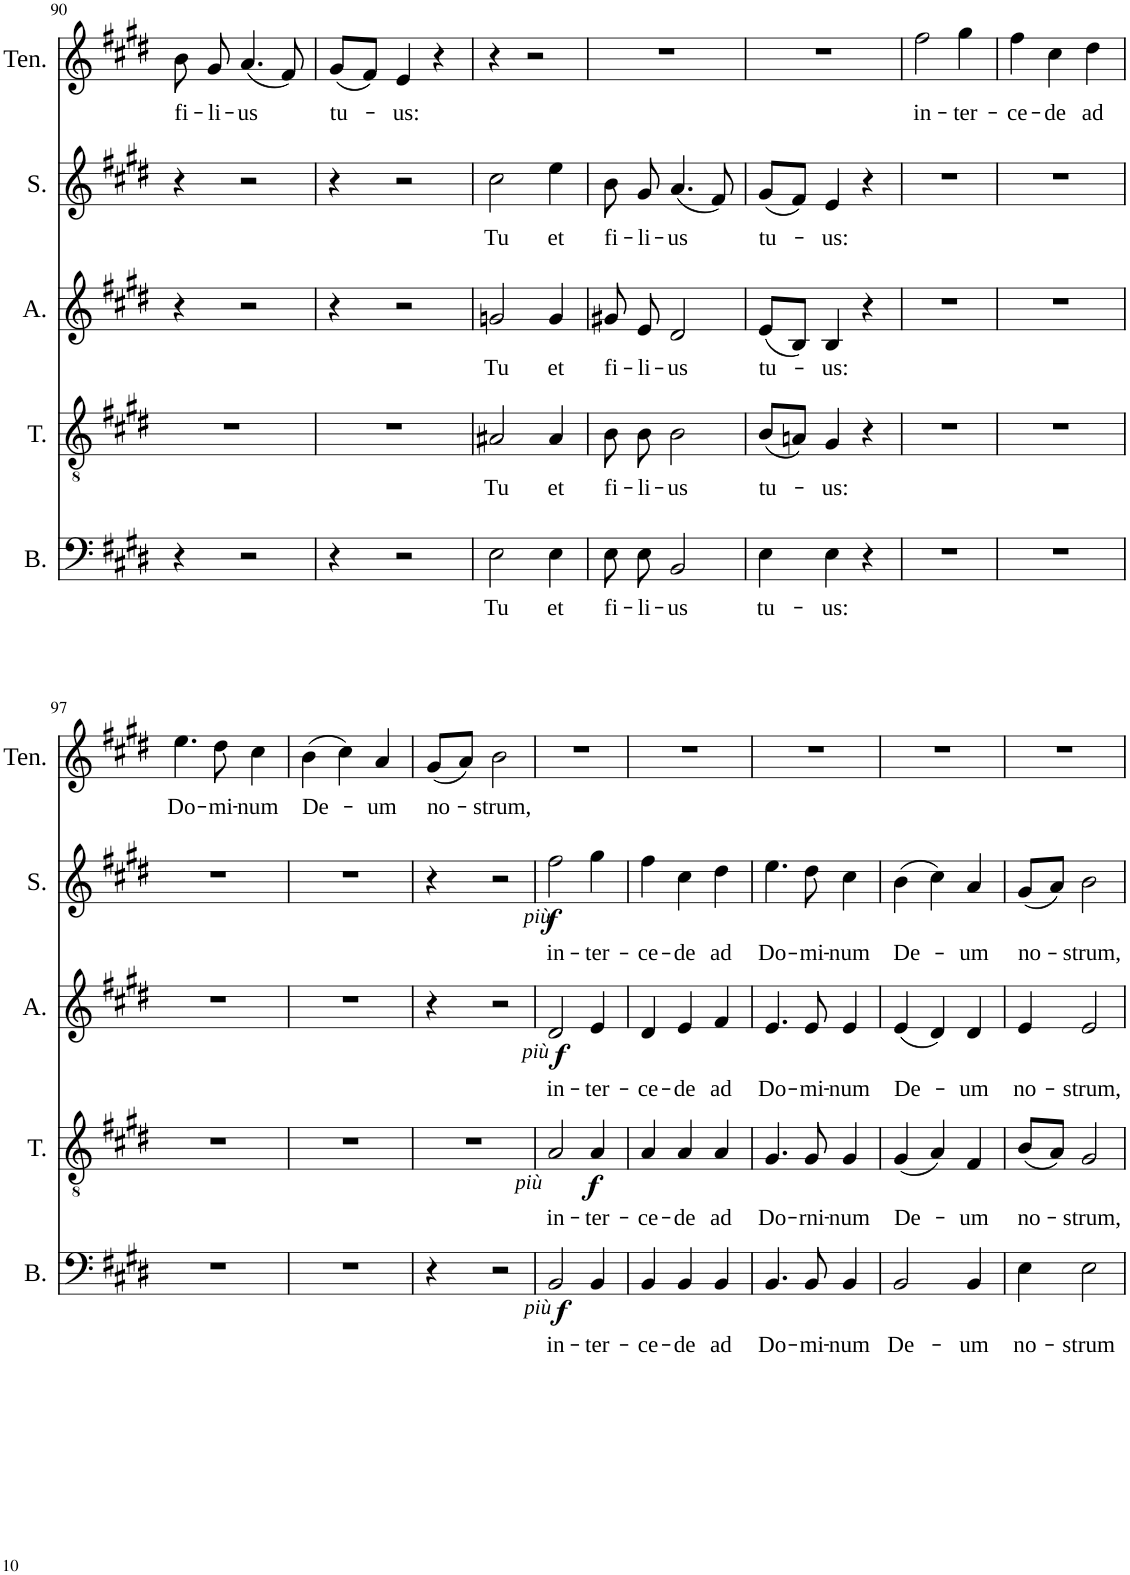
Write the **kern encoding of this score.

**kern	**text	**dynam	**kern	**text	**dynam	**kern	**text	**dynam	**kern	**text	**dynam	**kern	**text
*part5	*part5	*part5	*part4	*part4	*part4	*part3	*part3	*part3	*part2	*part2	*part2	*part1	*part1
*staff5	*staff5	*staff5	*staff4	*staff4	*staff4	*staff3	*staff3	*staff3	*staff2	*staff2	*staff2	*staff1	*staff1
*I"B.	*	*	*I"T.	*	*	*I"A.	*	*	*I"S.	*	*	*I"Ten.	*
*I'B.	*	*	*I'T.	*	*	*I'A.	*	*	*I'S.	*	*	*I'Ten.	*
!!LO:PB:g=z
*clefF4	*	*	*clefGv2	*	*	*clefG2	*	*	*clefG2	*	*	*clefG2	*
*k[f#c#g#d#]	*	*	*k[f#c#g#d#]	*	*	*k[f#c#g#d#]	*	*	*k[f#c#g#d#]	*	*	*k[f#c#g#d#]	*
*M3/4	*	*	*M3/4	*	*	*M3/4	*	*	*M3/4	*	*	*M3/4	*
=90	=90	=90	=90	=90	=90	=90	=90	=90	=90	=90	=90	=90	=90
!	!	!	!	!	!	!	!	!	!	!	!	!	!LO:LY:b
4r	.	.	2.r	.	.	4r	.	.	4r	.	.	8b\	fi-
!	!	!	!	!	!	!	!	!	!	!	!	!	!LO:LY:b
.	.	.	.	.	.	.	.	.	.	.	.	8g#/	-li-
!	!	!	!	!	!	!	!	!	!	!	!	!	!LO:LY:b
2r	.	.	.	.	.	2r	.	.	2r	.	.	(4.a/	-us
.	.	.	.	.	.	.	.	.	.	.	.	8f#/)	.
=91	=91	=91	=91	=91	=91	=91	=91	=91	=91	=91	=91	=91	=91
!	!	!	!	!	!	!	!	!	!	!	!	!	!LO:LY:b
4r	.	.	2.r	.	.	4r	.	.	4r	.	.	(8g#/L	tu-
.	.	.	.	.	.	.	.	.	.	.	.	8f#/J)	.
!	!	!	!	!	!	!	!	!	!	!	!	!	!LO:LY:b
2r	.	.	.	.	.	2r	.	.	2r	.	.	4e/	-us:
.	.	.	.	.	.	.	.	.	.	.	.	4r	.
=92	=92	=92	=92	=92	=92	=92	=92	=92	=92	=92	=92	=92	=92
!	!LO:LY:b	!	!	!LO:LY:b	!	!	!LO:LY:b	!	!	!LO:LY:b	!	!	!
2E\	Tu	.	2A#X/	Tu	.	2gn/	Tu	.	2cc#\	Tu	.	4r	.
.	.	.	.	.	.	.	.	.	.	.	.	2r	.
!	!LO:LY:b	!	!	!LO:LY:b	!	!	!LO:LY:b	!	!	!LO:LY:b	!	!	!
4E\	et	.	4A#/	et	.	4g/	et	.	4ee\	et	.	.	.
=93	=93	=93	=93	=93	=93	=93	=93	=93	=93	=93	=93	=93	=93
!	!LO:LY:b	!	!	!LO:LY:b	!	!	!LO:LY:b	!	!	!LO:LY:b	!	!	!
8E\L	fi-	.	8B\	fi-	.	8g#X/	fi-	.	8b\	fi-	.	2.r	.
!	!LO:LY:b	!	!	!LO:LY:b	!	!	!LO:LY:b	!	!	!LO:LY:b	!	!	!
8E\J	-li-	.	8B\	-li-	.	8e/	-li-	.	8g#/	-li-	.	.	.
!	!LO:LY:b	!	!	!LO:LY:b	!	!	!LO:LY:b	!	!	!LO:LY:b	!	!	!
2BB/	-us	.	2B\	-us	.	2d#/	-us	.	(4.a/	-us	.	.	.
.	.	.	.	.	.	.	.	.	8f#/)	.	.	.	.
=94	=94	=94	=94	=94	=94	=94	=94	=94	=94	=94	=94	=94	=94
!	!LO:LY:b	!	!	!LO:LY:b	!	!	!LO:LY:b	!	!	!LO:LY:b	!	!	!
4E\	tu-	.	(8B/L	tu-	.	(8e/L	tu-	.	(8g#/L	tu-	.	2.r	.
.	.	.	8An/J)	.	.	8B/J)	.	.	8f#/J)	.	.	.	.
!	!LO:LY:b	!	!	!LO:LY:b	!	!	!LO:LY:b	!	!	!LO:LY:b	!	!	!
4E\	-us:	.	4G#/	-us:	.	4B/	-us:	.	4e/	-us:	.	.	.
4r	.	.	4r	.	.	4r	.	.	4r	.	.	.	.
=95	=95	=95	=95	=95	=95	=95	=95	=95	=95	=95	=95	=95	=95
!	!	!	!	!	!	!	!	!	!	!	!	!	!LO:LY:b
2.r	.	.	2.r	.	.	2.r	.	.	2.r	.	.	2ff#\	in-
!	!	!	!	!	!	!	!	!	!	!	!	!	!LO:LY:b
.	.	.	.	.	.	.	.	.	.	.	.	4gg#\	-ter-
=96	=96	=96	=96	=96	=96	=96	=96	=96	=96	=96	=96	=96	=96
!	!	!	!	!	!	!	!	!	!	!	!	!	!LO:LY:b
2.r	.	.	2.r	.	.	2.r	.	.	2.r	.	.	4ff#\	-ce-
!	!	!	!	!	!	!	!	!	!	!	!	!	!LO:LY:b
.	.	.	.	.	.	.	.	.	.	.	.	4cc#\	-de
!	!	!	!	!	!	!	!	!	!	!	!	!	!LO:LY:b
.	.	.	.	.	.	.	.	.	.	.	.	4dd#\	ad
!!LO:LB:g=z
=97	=97	=97	=97	=97	=97	=97	=97	=97	=97	=97	=97	=97	=97
!	!	!	!	!	!	!	!	!	!	!	!	!	!LO:LY:b
2.r	.	.	2.r	.	.	2.r	.	.	2.r	.	.	4.ee\	Do-
!	!	!	!	!	!	!	!	!	!	!	!	!	!LO:LY:b
.	.	.	.	.	.	.	.	.	.	.	.	8dd#\	-mi-
!	!	!	!	!	!	!	!	!	!	!	!	!	!LO:LY:b
.	.	.	.	.	.	.	.	.	.	.	.	4cc#\	-num
=98	=98	=98	=98	=98	=98	=98	=98	=98	=98	=98	=98	=98	=98
!	!	!	!	!	!	!	!	!	!	!	!	!	!LO:LY:b
2.r	.	.	2.r	.	.	2.r	.	.	2.r	.	.	(4b\	De-
.	.	.	.	.	.	.	.	.	.	.	.	4cc#\)	.
!	!	!	!	!	!	!	!	!	!	!	!	!	!LO:LY:b
.	.	.	.	.	.	.	.	.	.	.	.	4a/	-um
=99	=99	=99	=99	=99	=99	=99	=99	=99	=99	=99	=99	=99	=99
!	!	!	!	!	!	!	!	!	!	!	!	!	!LO:LY:b
*	*	*	*^	*	*	*	*	*	*	*	*	*	*
4r	.	.	2.r	4ryy	.	.	4r	.	.	4r	.	.	(8g#/L	no-
.	.	.	.	.	.	.	.	.	.	.	.	.	8a/J)	.
!	!	!LO:DY:b	!	!	!	!LO:DY:b	!	!	!	!	!	!	!	!LO:LY:b
!	!	!	!	!	!	!LO:DY:n=1:b	!	!	!LO:DY:b	!	!	!LO:DY:b	!	!
2r	.	other-dynamics	.	2ryy	.	f other-dynamics	2r	.	other-dynamics	2r	.	other-dynamics	2b\	-strum,
=100	=100	=100	=100	=100	=100	=100	=100	=100	=100	=100	=100	=100	=100	=100
!	!LO:LY:b	!LO:DY:b	!	!	!LO:LY:b	!	!	!LO:LY:b	!LO:DY:b	!	!LO:LY:b	!LO:DY:b	!	!
*	*	*	*v	*v	*	*	*	*	*	*	*	*	*	*
2BB/	in-	f	2A/	in-	.	2d#/	in-	f	2ff#\	in-	f	2.r	.
!	!LO:LY:b	!	!	!LO:LY:b	!	!	!LO:LY:b	!	!	!LO:LY:b	!	!	!
4BB/	-ter-	.	4A/	-ter-	.	4e/	-ter-	.	4gg#\	-ter-	.	.	.
=101	=101	=101	=101	=101	=101	=101	=101	=101	=101	=101	=101	=101	=101
!	!LO:LY:b	!	!	!LO:LY:b	!	!	!LO:LY:b	!	!	!LO:LY:b	!	!	!
4BB/	-ce-	.	4A/	-ce-	.	4d#/	-ce-	.	4ff#\	-ce-	.	2.r	.
!	!LO:LY:b	!	!	!LO:LY:b	!	!	!LO:LY:b	!	!	!LO:LY:b	!	!	!
4BB/	-de	.	4A/	-de	.	4e/	-de	.	4cc#\	-de	.	.	.
!	!LO:LY:b	!	!	!LO:LY:b	!	!	!LO:LY:b	!	!	!LO:LY:b	!	!	!
4BB/	ad	.	4A/	ad	.	4f#/	ad	.	4dd#\	ad	.	.	.
=102	=102	=102	=102	=102	=102	=102	=102	=102	=102	=102	=102	=102	=102
!	!LO:LY:b	!	!	!LO:LY:b	!	!	!LO:LY:b	!	!	!LO:LY:b	!	!	!
4.BB/	Do-	.	4.G#/	Do-	.	4.e/	Do-	.	4.ee\	Do-	.	2.r	.
!	!LO:LY:b	!	!	!LO:LY:b	!	!	!LO:LY:b	!	!	!LO:LY:b	!	!	!
8BB/	-mi-	.	8G#/	-rni-	.	8e/	-mi-	.	8dd#\	-mi-	.	.	.
!	!LO:LY:b	!	!	!LO:LY:b	!	!	!LO:LY:b	!	!	!LO:LY:b	!	!	!
4BB/	-num	.	4G#/	-num	.	4e/	-num	.	4cc#\	-num	.	.	.
=103	=103	=103	=103	=103	=103	=103	=103	=103	=103	=103	=103	=103	=103
!	!LO:LY:b	!	!	!LO:LY:b	!	!	!LO:LY:b	!	!	!LO:LY:b	!	!	!
2BB/	De-	.	(4G#/	De-	.	(4e/	De-	.	(4b\	De-	.	2.r	.
.	.	.	4A/)	.	.	4d#/)	.	.	4cc#\)	.	.	.	.
!	!LO:LY:b	!	!	!LO:LY:b	!	!	!LO:LY:b	!	!	!LO:LY:b	!	!	!
4BB/	-um	.	4F#/	-um	.	4d#/	-um	.	4a/	-um	.	.	.
=104	=104	=104	=104	=104	=104	=104	=104	=104	=104	=104	=104	=104	=104
!	!LO:LY:b	!	!	!LO:LY:b	!	!	!LO:LY:b	!	!	!LO:LY:b	!	!	!
4E\	no-	.	(8B/L	no-	.	4e/	no-	.	(8g#/L	no-	.	2.r	.
.	.	.	8A/J)	.	.	.	.	.	8a/J)	.	.	.	.
!	!LO:LY:b	!	!	!LO:LY:b	!	!	!LO:LY:b	!	!	!LO:LY:b	!	!	!
2E\	-strum	.	2G#/	-strum,	.	2e/	-strum,	.	2b\	-strum,	.	.	.
=	=	=	=	=	=	=	=	=	=	=	=	=	=
*-	*-	*-	*-	*-	*-	*-	*-	*-	*-	*-	*-	*-	*-
